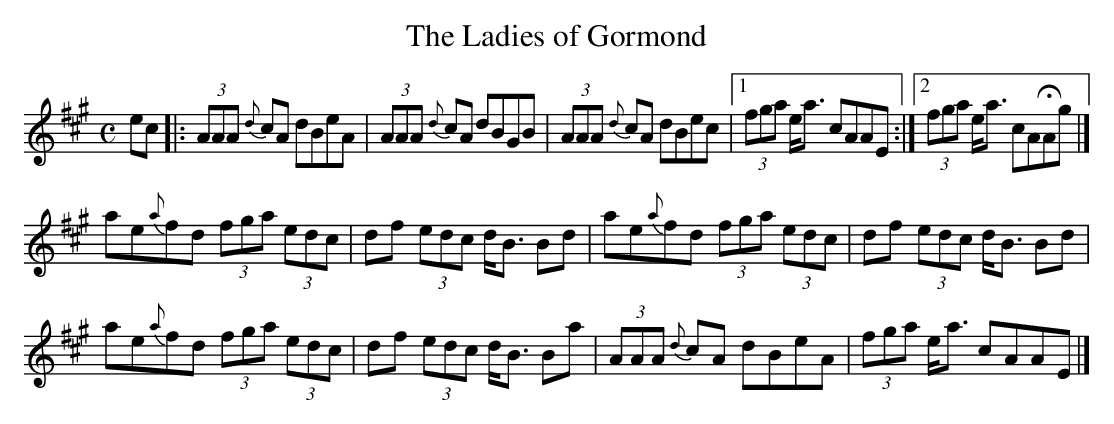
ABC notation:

X:1
T:Ladies of Gormond, The
M:C
K:A
ec|:(3AAA {d}cA dBeA | (3AAA {d}cA dBGB | (3AAA {d}cA dBec |1(3fga e<a cAAE :|2 (3fga e<a cAHAg |]
ae{a}fd (3fga (3edc | df (3edc d<B Bd | ae{a}fd (3fga (3edc | df (3edc d<B Bd |
ae{a}fd (3fga (3edc | df (3edc d<B Ba | (3AAA {d}cA dBeA | (3fga e<a cAAE |]
